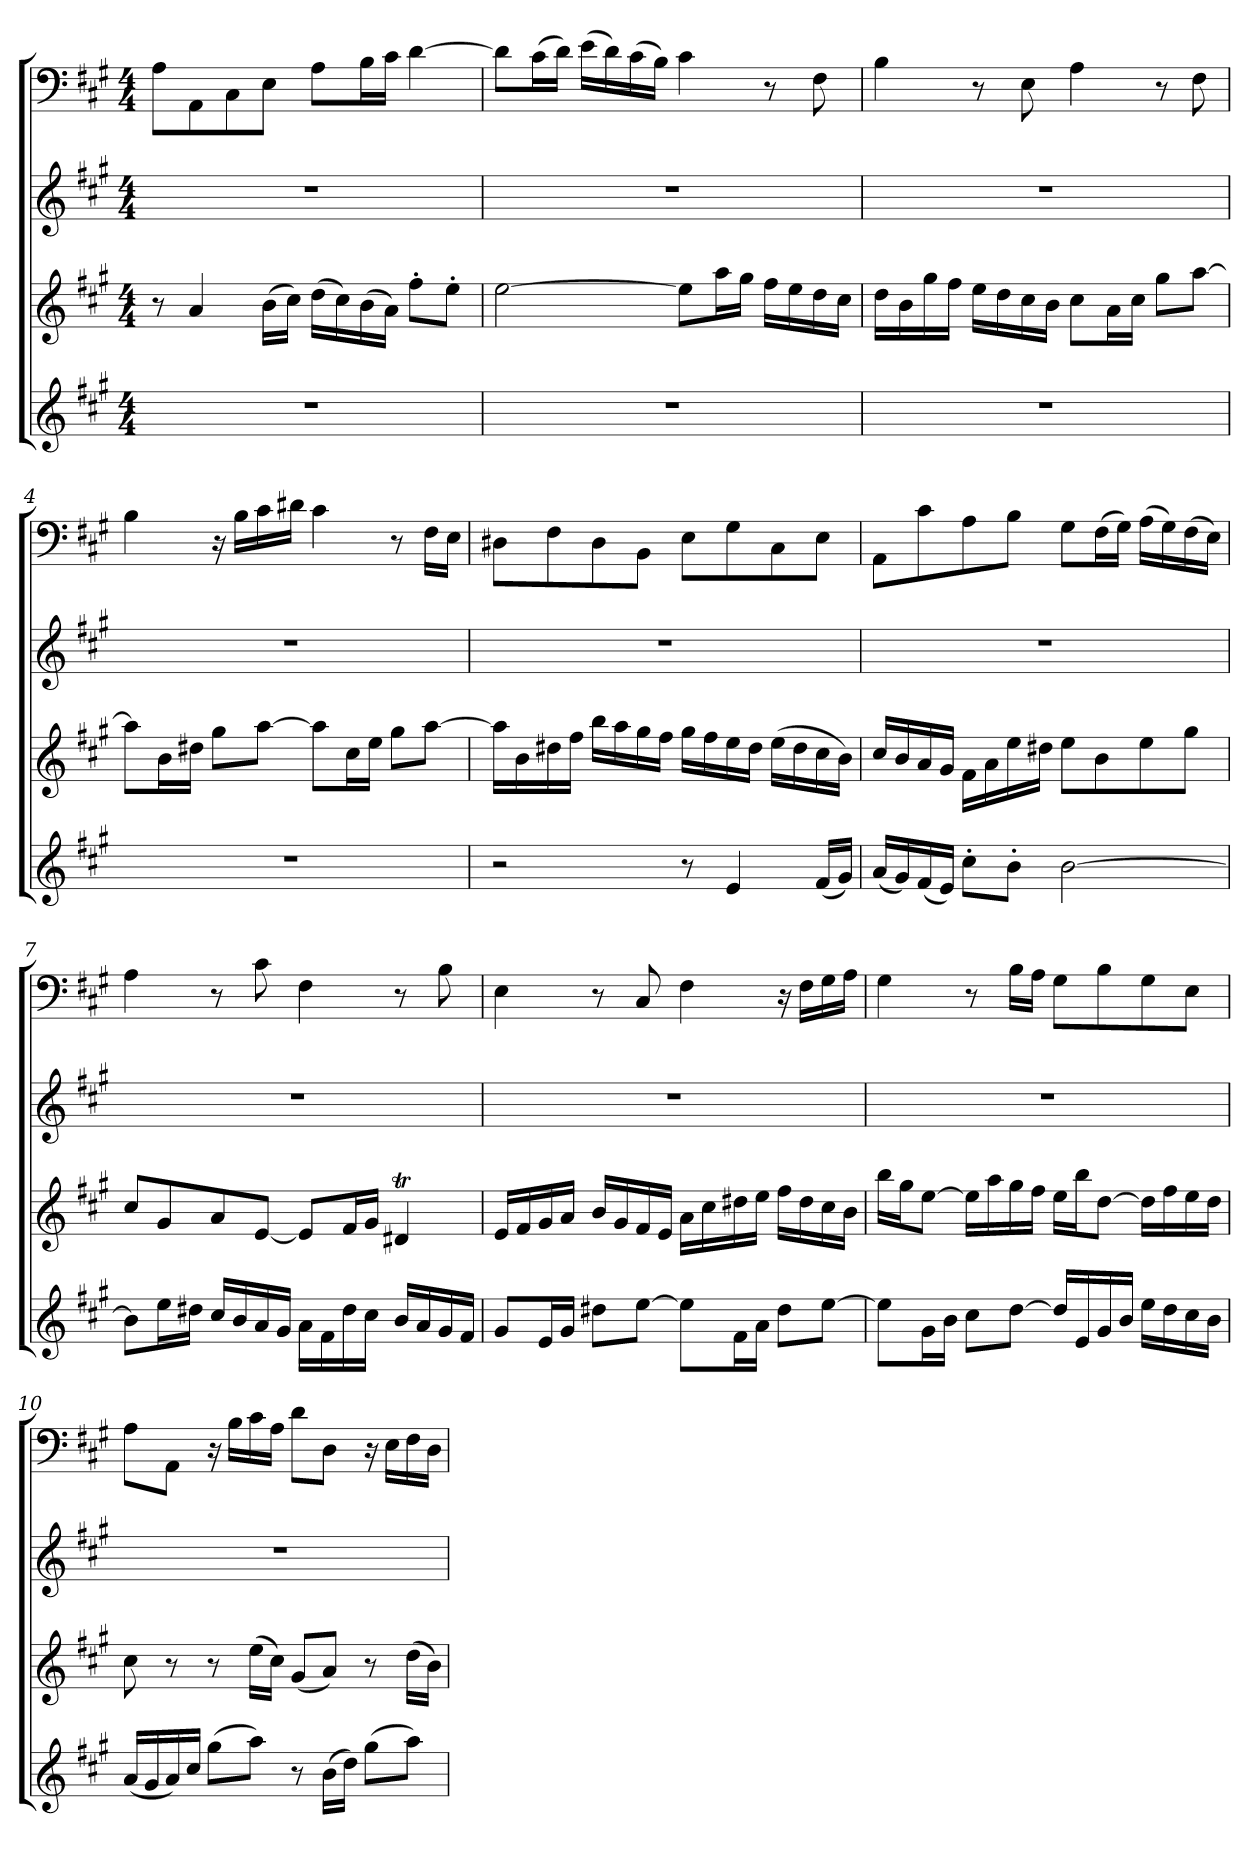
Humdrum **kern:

**kern	**kern	**kern	**kern
*part4	*part3	*part2	*part1
*staff4	*staff3	*staff2	*staff1
*clefG2	*clefG2	*clefG2	*clefF4
*k[f#c#g#]	*k[f#c#g#]	*k[f#c#g#]	*k[f#c#g#]
*A:	*A:	*A:	*A:
*M4/4	*M4/4	*M4/4	*M4/4
=1	=1	=1	=1
1r	8r	1r	8A\L
.	4a/	.	8AA\
.	.	.	8C#\
.	(16b\LL	.	8E\J
.	16cc#\JJ)	.	.
.	(16dd\LL	.	8A\L
.	16cc#\)	.	.
.	(16b\	.	16B\L
.	16a\JJ)	.	16c#\JJ
.	8ff#'\L	.	[4d\
.	8ee'\J	.	.
=2	=2	=2	=2
1r	[2ee\	1r	8d\L]
.	.	.	(16c#\L
.	.	.	16d\JJ)
.	.	.	(16e\LL
.	.	.	16d\)
.	.	.	(16c#\
.	.	.	16B\JJ)
.	8ee\L]	.	4c#\
.	16aa\L	.	.
.	16gg#\JJ	.	.
.	16ff#\LL	.	8r
.	16ee\	.	.
.	16dd\	.	8F#\
.	16cc#\JJ	.	.
=3	=3	=3	=3
1r	16dd\LL	1r	4B\
.	16b\	.	.
.	16gg#\	.	.
.	16ff#\JJ	.	.
.	16ee\LL	.	8r
.	16dd\	.	.
.	16cc#\	.	8E\
.	16b\JJ	.	.
.	8cc#\L	.	4A\
.	16a\L	.	.
.	16cc#\JJ	.	.
.	8gg#\L	.	8r
.	[8aa\J	.	8F#\
=4	=4	=4	=4
1r	8aa\L]	1r	4B\
.	16b\L	.	.
.	16dd#X\JJ	.	.
.	8gg#\L	.	16r
.	.	.	16B\LL
.	[8aa\J	.	16c#\
.	.	.	16d#X\JJ
.	8aa\L]	.	4c#\
.	16cc#\L	.	.
.	16ee\JJ	.	.
.	8gg#\L	.	8r
.	[8aa\J	.	16F#\LL
.	.	.	16E\JJ
=5	=5	=5	=5
2r	16aa\LL]	1r	8D#X\L
.	16b\	.	.
.	16dd#X\	.	8F#\
.	16ff#\JJ	.	.
.	16bb\LL	.	8D#\
.	16aa\	.	.
.	16gg#\	.	8BB\J
.	16ff#\JJ	.	.
8r	16gg#\LL	.	8E\L
.	16ff#\	.	.
4e/	16ee\	.	8G#\
.	16dd#\JJ	.	.
.	(16ee\LL	.	8C#\
.	16dd#\	.	.
(16f#/LL	16cc#\	.	8E\J
16g#/JJ)	16b\JJ)	.	.
=6	=6	=6	=6
(16a/LL	16cc#/LL	1r	8AA\L
16g#/)	16b/	.	.
(16f#/	16a/	.	8c#\
16e/JJ)	16g#/JJ	.	.
8cc#'\L	16f#\LL	.	8A\
.	16a\	.	.
8b'\J	16ee\	.	8B\J
.	16dd#X\JJ	.	.
[2b\	8ee\L	.	8G#\L
.	8b\	.	(16F#\L
.	.	.	16G#\JJ)
.	8ee\	.	(16A\LL
.	.	.	16G#\)
.	8gg#\J	.	(16F#\
.	.	.	16E\JJ)
=7	=7	=7	=7
8b\L]	8cc#/L	1r	4A\
16ee\L	8g#/	.	.
16dd#X\JJ	.	.	.
16cc#/LL	8a/	.	8r
16b/	.	.	.
16a/	[8e/J	.	8c#\
16g#/JJ	.	.	.
16a\LL	8e/L]	.	4F#\
16f#\	.	.	.
16dd#\	16f#/L	.	.
16cc#\JJ	16g#/JJ	.	.
16b/LL	4d#Xt/	.	8r
16a/	.	.	.
16g#/	.	.	8B\
16f#/JJ	.	.	.
=8	=8	=8	=8
8g#/L	16e/LL	1r	4E\
.	16f#/	.	.
16e/L	16g#/	.	.
16g#/JJ	16a/JJ	.	.
8dd#X\L	16b/LL	.	8r
.	16g#/	.	.
[8ee\J	16f#/	.	8C#/
.	16e/JJ	.	.
8ee\L]	16a\LL	.	4F#\
.	16cc#\	.	.
16f#\L	16dd#X\	.	.
16a\JJ	16ee\JJ	.	.
8dd#\L	16ff#\LL	.	16r
.	16dd#\	.	16F#\LL
[8ee\J	16cc#\	.	16G#\
.	16b\JJ	.	16A\JJ
=9	=9	=9	=9
8ee\L]	16bb\LL	1r	4G#\
.	16gg#\J	.	.
16g#\L	[8ee\J	.	.
16b\JJ	.	.	.
8cc#\L	16ee\LL]	.	8r
.	16aa\	.	.
[8dd\J	16gg#\	.	16B\LL
.	16ff#\JJ	.	16A\JJ
16dd/LL]	16ee\LL	.	8G#\L
16e/	16bb\J	.	.
16g#/	[8dd\J	.	8B\
16b/JJ	.	.	.
16ee\LL	16dd\LL]	.	8G#\
16dd\	16ff#\	.	.
16cc#\	16ee\	.	8E\J
16b\JJ	16dd\JJ	.	.
=10	=10	=10	=10
(16a/LL	8cc#\	1r	8A\L
16g#/	.	.	.
16a/)	8r	.	8AA\J
16cc#/JJ	.	.	.
(8gg#\L	8r	.	16r
.	.	.	16B\LL
8aa\J)	(16ee\LL	.	16c#\
.	16cc#\JJ)	.	16A\JJ
8r	(8g#/L	.	8d\L
(16b\LL	8a/J)	.	8D\J
16dd\JJ)	.	.	.
(8gg#\L	8r	.	16r
.	.	.	16E\LL
8aa\J)	(16dd\LL	.	16F#\
.	16b\JJ)	.	16D\JJ
=	=	=	=
*-	*-	*-	*-
